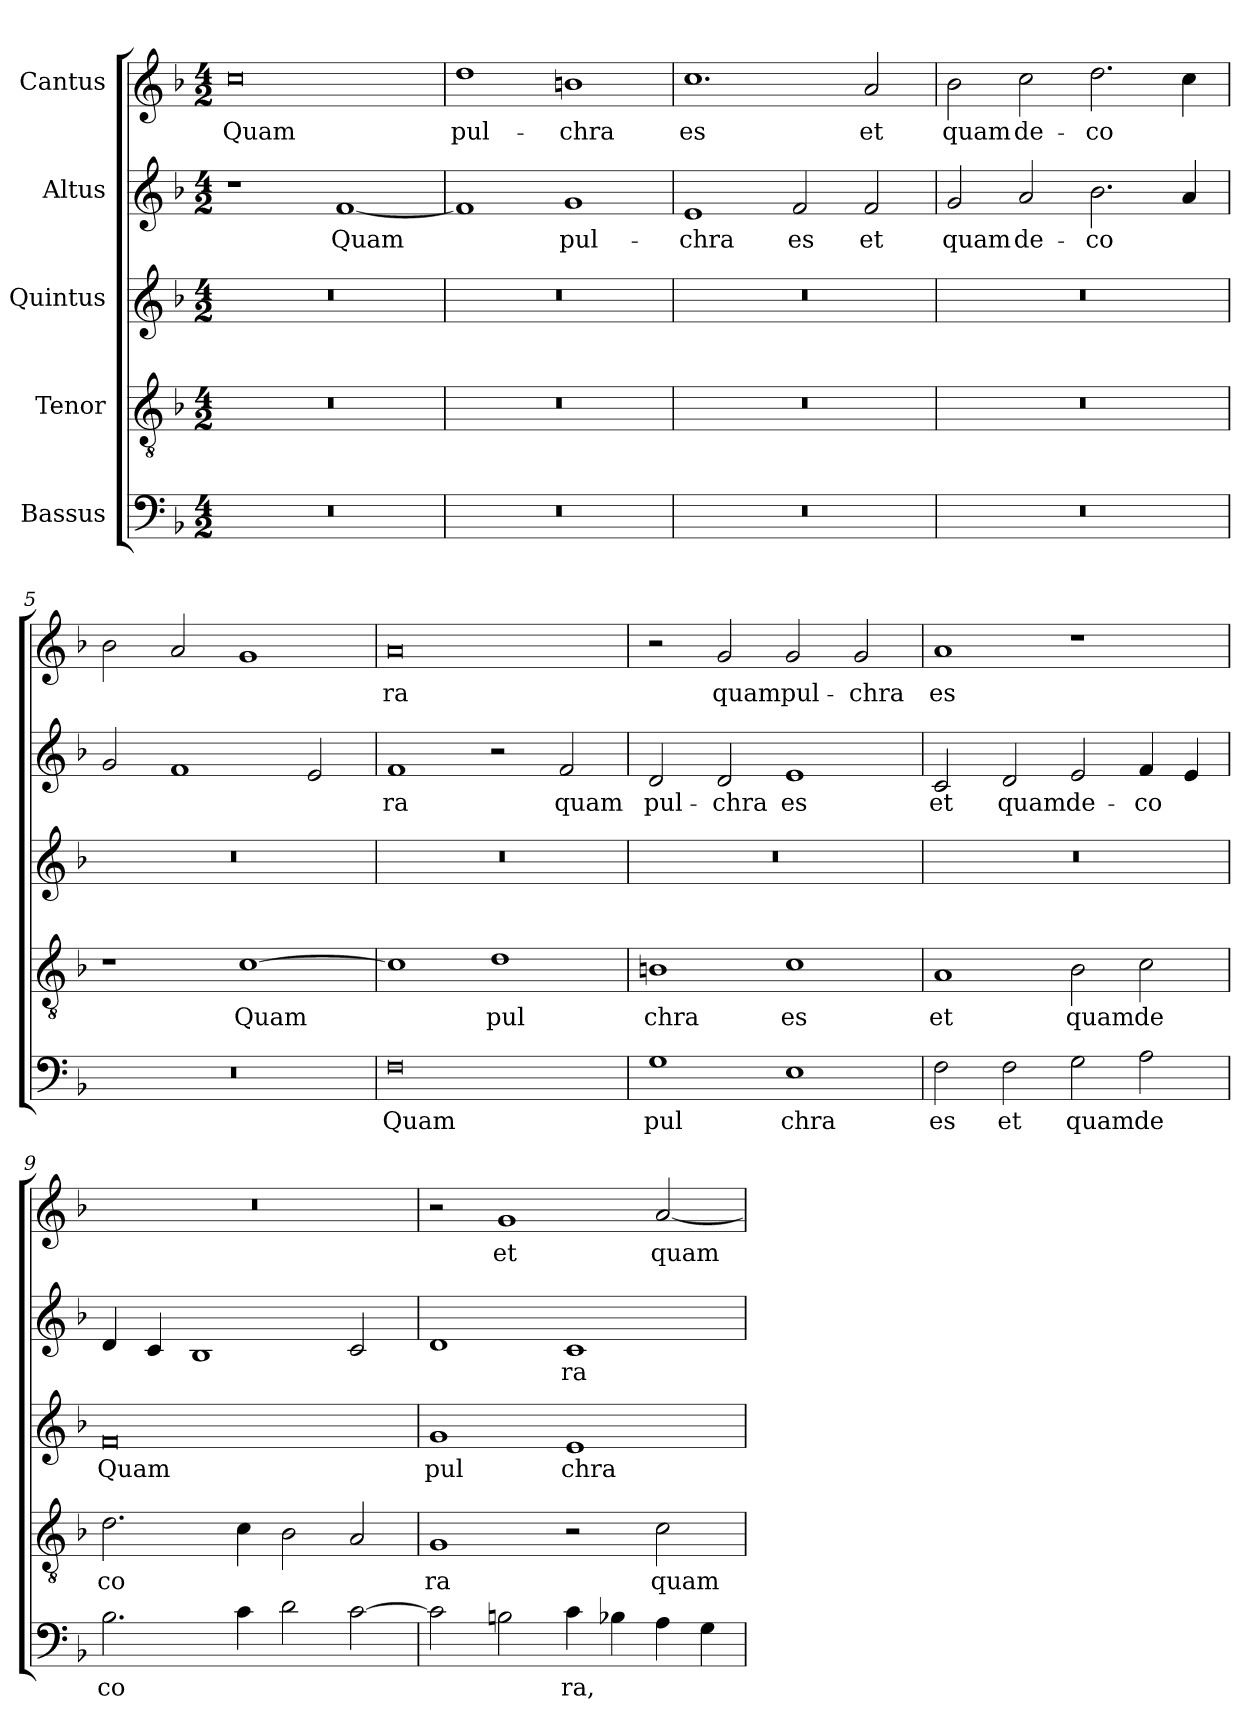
**kern	**text	**kern	**text	**kern	**text	**kern	**text	**kern	**text
*part5	*part5	*part4	*part4	*part3	*part3	*part2	*part2	*part1	*part1
*staff5	*staff5	*staff4	*staff4	*staff3	*staff3	*staff2	*staff2	*staff1	*staff1
*I"Bassus	*	*I"Tenor	*	*I"Quintus	*	*I"Altus	*	*I"Cantus	*
!!LO:PB:g=z
*stria5	*	*stria5	*	*stria5	*	*stria5	*	*stria5	*
*clefF4	*	*clefGv2	*	*clefG2	*	*clefG2	*	*clefG2	*
*k[b-]	*	*k[b-]	*	*k[b-]	*	*k[b-]	*	*k[b-]	*
*F:	*	*F:	*	*F:	*	*F:	*	*F:	*
*M4/2	*	*M4/2	*	*M4/2	*	*M4/2	*	*M4/2	*
=1	=1	=1	=1	=1	=1	=1	=1	=1	=1
!	!	!	!	!	!	!	!	!	!LO:LY:b:cj
0r	.	0r	.	0r	.	1r	.	0cc	Quam
!	!	!	!	!	!	!	!LO:LY:b	!	!
.	.	.	.	.	.	[<1f	Quam	.	.
=2	=2	=2	=2	=2	=2	=2	=2	=2	=2
!	!	!	!	!	!	!	!	!	!LO:LY:b:cj
0r	.	0r	.	0r	.	1f]	.	1dd	pul-
!	!	!	!	!	!	!	!LO:LY:b:cj	!	!LO:LY:b:cj
.	.	.	.	.	.	1g	pul-	1bn	-chra
=3	=3	=3	=3	=3	=3	=3	=3	=3	=3
!	!	!	!	!	!	!	!LO:LY:b:cj	!	!LO:LY:b:cj
0r	.	0r	.	0r	.	1e	-chra	1.cc	es
!	!	!	!	!	!	!	!LO:LY:b:cj	!	!
.	.	.	.	.	.	2f/	es	.	.
!	!	!	!	!	!	!	!LO:LY:b:cj	!	!LO:LY:b:cj
.	.	.	.	.	.	2f/	et	2a/	et
=4	=4	=4	=4	=4	=4	=4	=4	=4	=4
!	!	!	!	!	!	!	!LO:LY:b:cj	!	!LO:LY:b:cj
0r	.	0r	.	0r	.	2g/	quam	2b-\	quam
!	!	!	!	!	!	!	!LO:LY:b:cj	!	!LO:LY:b:cj
.	.	.	.	.	.	2a/	de-	2cc\	de-
!	!	!	!	!	!	!	!LO:LY:b:cj	!	!LO:LY:b:cj
.	.	.	.	.	.	2.b-\	-co	2.dd\	-co
.	.	.	.	.	.	4a/	.	4cc\	.
=5	=5	=5	=5	=5	=5	=5	=5	=5	=5
0r	.	1r	.	0r	.	2g/	.	2b-\	.
.	.	.	.	.	.	1f	.	2a/	.
!	!	!	!LO:LY:b	!	!	!	!	!	!
.	.	[>1c	Quam	.	.	.	.	1g	.
.	.	.	.	.	.	2e/	.	.	.
=6	=6	=6	=6	=6	=6	=6	=6	=6	=6
!	!LO:LY:b:cj	!	!	!	!	!	!LO:LY:b:cj	!	!LO:LY:b:cj
0F	Quam	1c]	.	0r	.	1f	ra	0a	ra
!	!	!	!LO:LY:b:cj	!	!	!	!	!	!
.	.	1d	pul	.	.	2r	.	.	.
!	!	!	!	!	!	!	!LO:LY:b:cj	!	!
.	.	.	.	.	.	2f/	quam	.	.
!!LO:LB:g=z
=7	=7	=7	=7	=7	=7	=7	=7	=7	=7
!	!LO:LY:b:cj	!	!LO:LY:b:cj	!	!	!	!LO:LY:b:cj	!	!
1G	pul	1Bn	chra	0r	.	2d/	pul-	2r	.
!	!	!	!	!	!	!	!LO:LY:b:cj	!	!LO:LY:b:cj
.	.	.	.	.	.	2d/	-chra	2g/	quam
!	!LO:LY:b:cj	!	!LO:LY:b:cj	!	!	!	!LO:LY:b:cj	!	!LO:LY:b:cj
1E	chra	1c	es	.	.	1e	es	2g/	pul-
!	!	!	!	!	!	!	!	!	!LO:LY:b:cj
.	.	.	.	.	.	.	.	2g/	-chra
=8	=8	=8	=8	=8	=8	=8	=8	=8	=8
!	!LO:LY:b:cj	!	!LO:LY:b:cj	!	!	!	!LO:LY:b:cj	!	!LO:LY:b:cj
2F\	es	1A	et	0r	.	2c/	et	1a	es
!	!LO:LY:b:cj	!	!	!	!	!	!LO:LY:b:cj	!	!
2F\	et	.	.	.	.	2d/	quam	.	.
!	!LO:LY:b:cj	!	!LO:LY:b:cj	!	!	!	!LO:LY:b:cj	!	!
2G\	quam	2B-\	quam	.	.	2e/	de-	1r	.
!	!LO:LY:b:cj	!	!LO:LY:b:cj	!	!	!	!LO:LY:b:cj	!	!
2A\	de	2c\	de	.	.	4f/	-co	.	.
.	.	.	.	.	.	4e/	.	.	.
=9	=9	=9	=9	=9	=9	=9	=9	=9	=9
!	!LO:LY:b:cj	!	!LO:LY:b:cj	!	!LO:LY:b:cj	!	!	!	!
2.B-\	co	2.d\	co	0f	Quam	4d/	.	0r	.
.	.	.	.	.	.	4c/	.	.	.
.	.	.	.	.	.	1B-	.	.	.
4c\	.	4c\	.	.	.	.	.	.	.
2d\	.	2B-\	.	.	.	.	.	.	.
[>2c\	.	2A/	.	.	.	2c/	.	.	.
=10	=10	=10	=10	=10	=10	=10	=10	=10	=10
!	!	!	!LO:LY:b:cj	!	!LO:LY:b:cj	!	!	!	!
2c\]	.	1G	ra	1g	pul	1d	.	2r	.
!	!	!	!	!	!	!	!	!	!LO:LY:b:cj
2Bn\	.	.	.	.	.	.	.	1g	et
!	!LO:LY:b:cj	!	!	!	!LO:LY:b:cj	!	!LO:LY:b:cj	!	!
4c\	ra,	2r	.	1e	chra	1c	ra	.	.
4B-X\	.	.	.	.	.	.	.	.	.
!	!	!	!LO:LY:b:cj	!	!	!	!	!	!LO:LY:b
4A\	.	2c\	quam	.	.	.	.	[<2a/	quam
4G\	.	.	.	.	.	.	.	.	.
=	=	=	=	=	=	=	=	=	=
*-	*-	*-	*-	*-	*-	*-	*-	*-	*-
